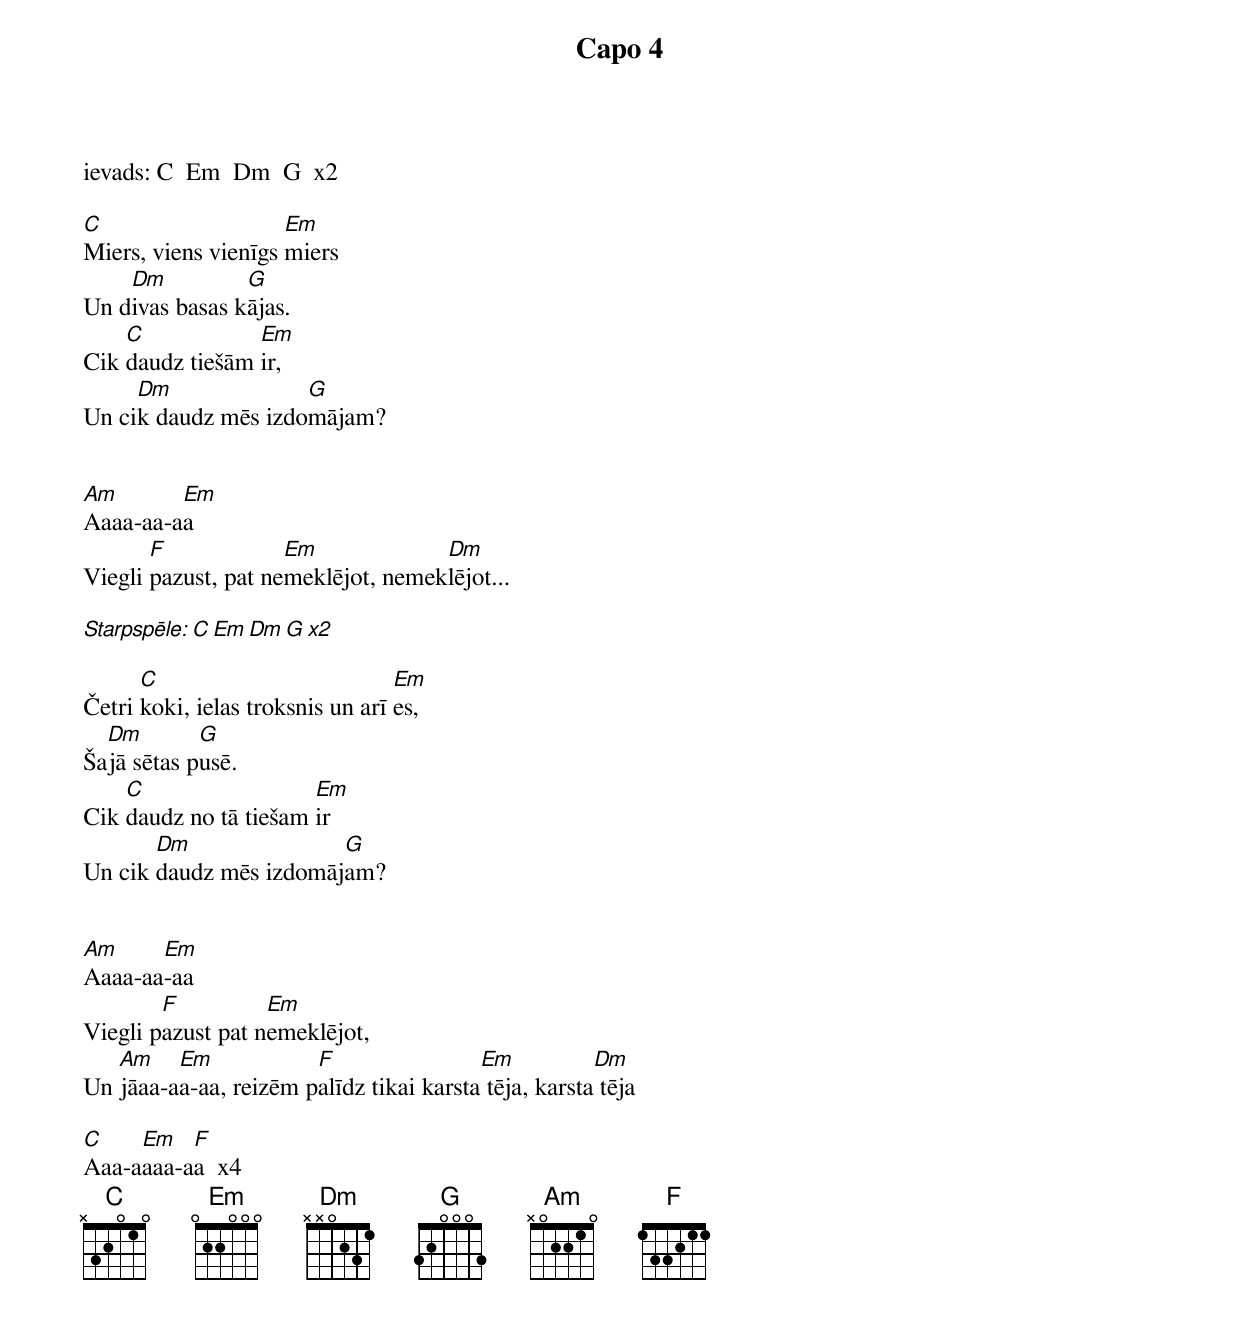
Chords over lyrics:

Capo 4

ievads: C  Em  Dm  G  x2

C                    Em
Miers, viens vienīgs miers
    Dm          G
Un divas basas kājas.
    C            Em
Cik daudz tiešām ir,
     Dm              G
Un cik daudz mēs izdomājam?


Am       Em
Aaaa-aa-aa
       F             Em             Dm
Viegli pazust, pat nemeklējot, nemeklējot...

Starpspēle:  C  Em Dm G   x2

      C                           Em
Četri koki, ielas troksnis un arī es,
  Dm        G
Šajā sētas pusē.
    C                  Em
Cik daudz no tā tiešam ir
       Dm               G
Un cik daudz mēs izdomājam?


Am     Em
Aaaa-aa-aa
        F          Em
Viegli pazust pat nemeklējot,
   Am    Em            F                 Em           Dm
Un jāaa-aa-aa, reizēm palīdz tikai karsta tēja, karsta tēja

C    Em   F
Aaa-aaaa-aa  x4
